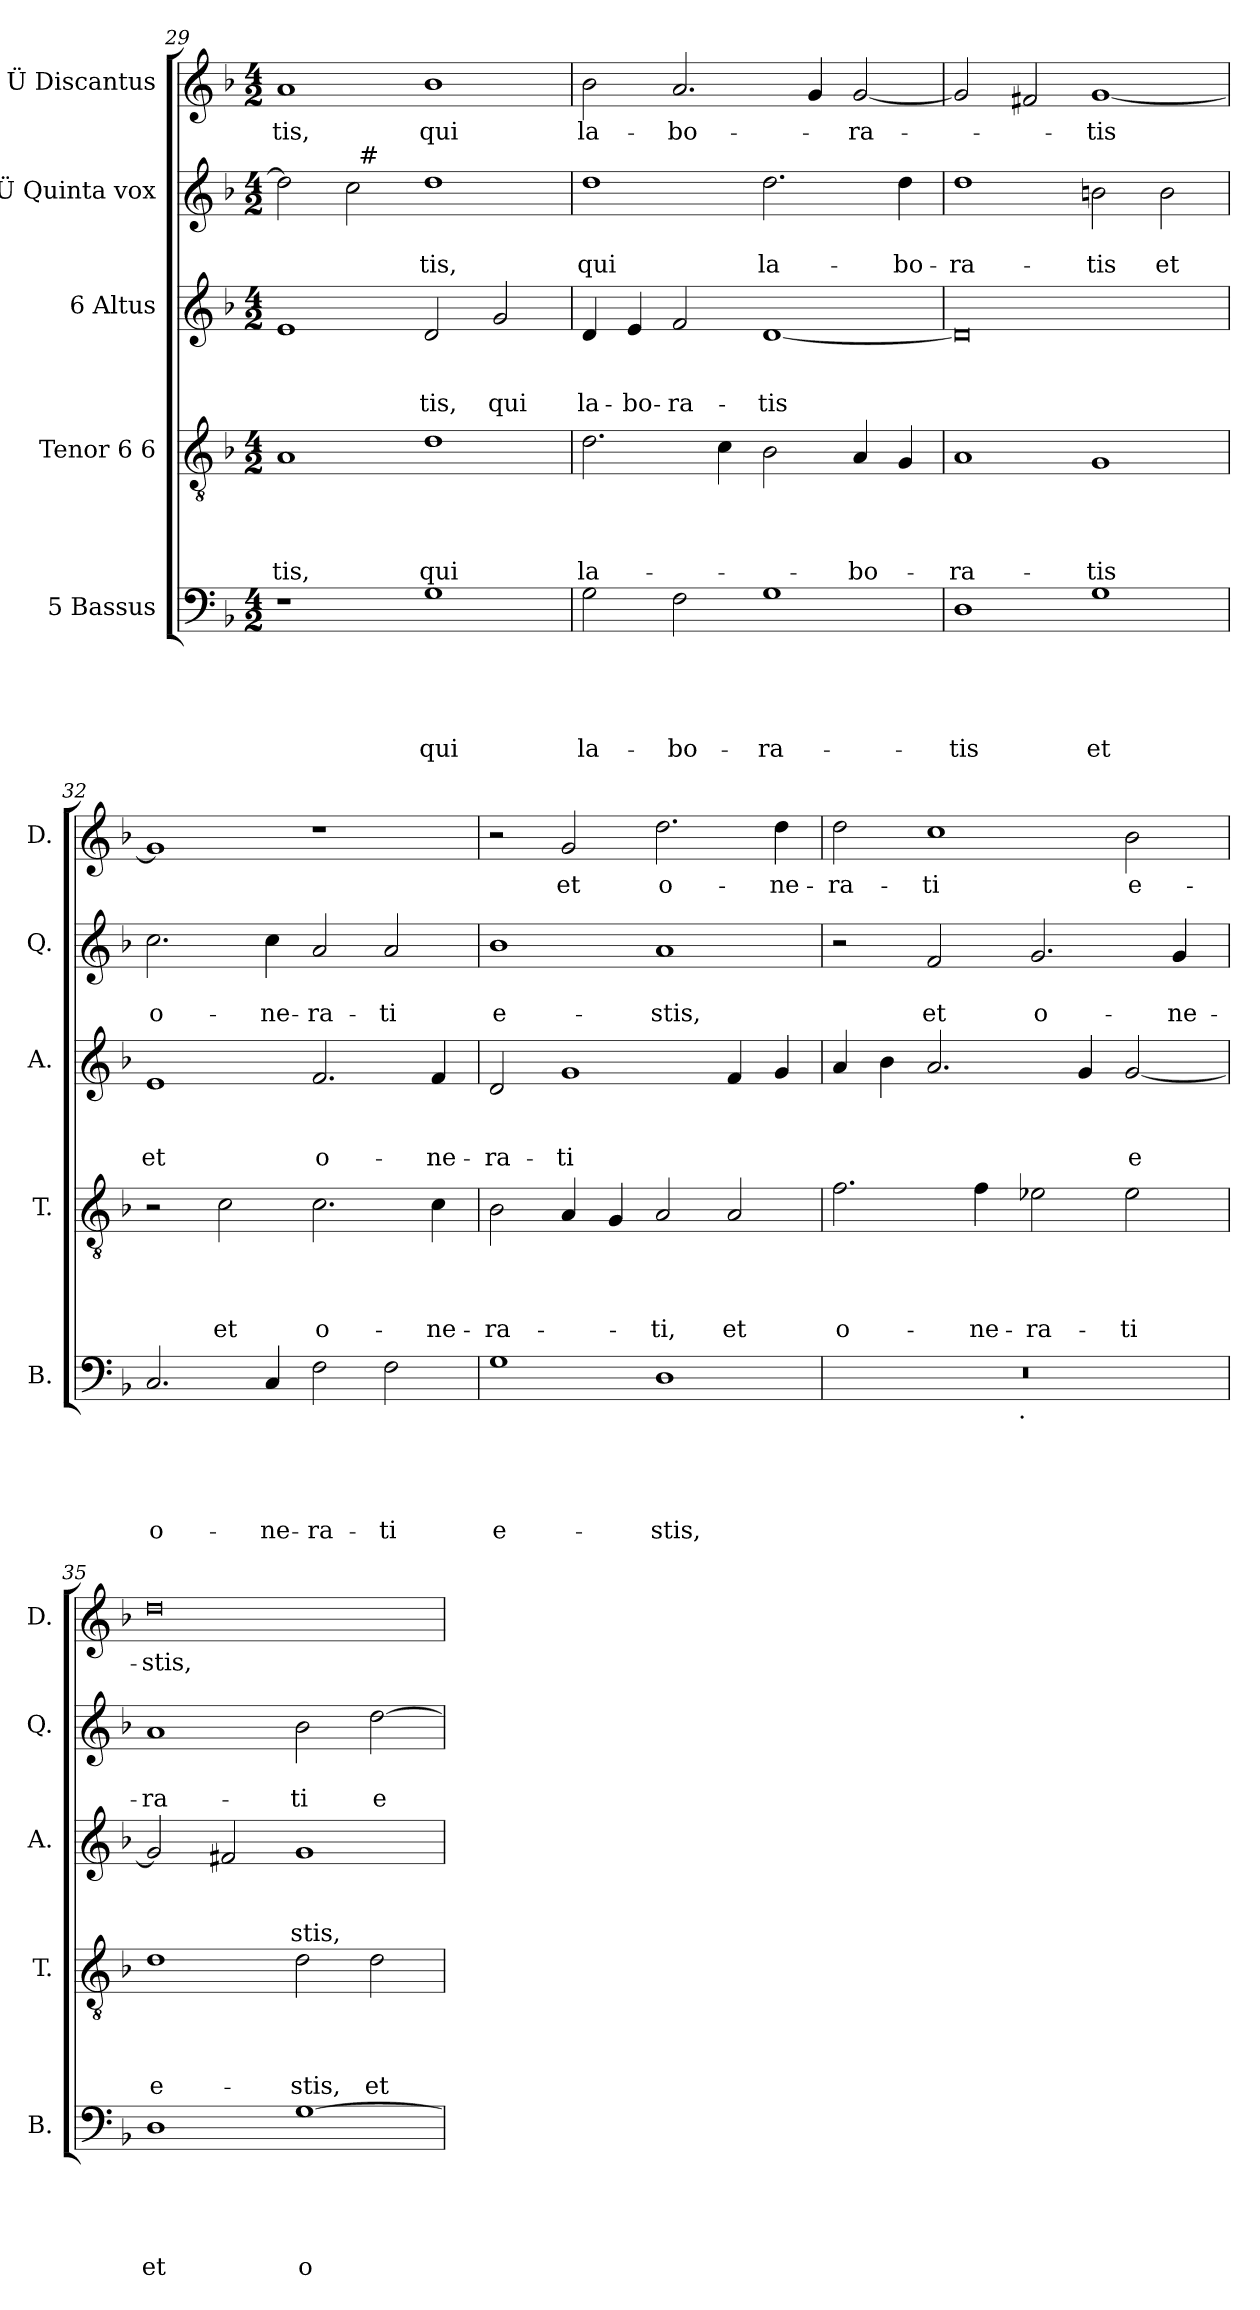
**kern	**text	**text	**text	**text	**text	**kern	**text	**text	**text	**text	**kern	**text	**text	**text	**kern	**text	**text	**kern	**text
*part5	*part5	*part5	*part5	*part5	*part5	*part4	*part4	*part4	*part4	*part4	*part3	*part3	*part3	*part3	*part2	*part2	*part2	*part1	*part1
*staff5	*staff5	*staff5	*staff5	*staff5	*staff5	*staff4	*staff4	*staff4	*staff4	*staff4	*staff3	*staff3	*staff3	*staff3	*staff2	*staff2	*staff2	*staff1	*staff1
*I"5 Bassus	*	*	*	*	*	*I"Tenor 6 6	*	*	*	*	*I"6 Altus	*	*	*	*I"Ü Quinta vox	*	*	*I"Ü Discantus	*
*I'B.	*	*	*	*	*	*I'T.	*	*	*	*	*I'A.	*	*	*	*I'Q.	*	*	*I'D.	*
*clefF4	*	*	*	*	*	*clefGv2	*	*	*	*	*clefG2	*	*	*	*clefG2	*	*	*clefG2	*
*k[b-]	*	*	*	*	*	*k[b-]	*	*	*	*	*k[b-]	*	*	*	*k[b-]	*	*	*k[b-]	*
*F:	*	*	*	*	*	*F:	*	*	*	*	*F:	*	*	*	*F:	*	*	*F:	*
*M4/2	*	*	*	*	*	*M4/2	*	*	*	*	*M4/2	*	*	*	*M4/2	*	*	*M4/2	*
=29	=29	=29	=29	=29	=29	=29	=29	=29	=29	=29	=29	=29	=29	=29	=29	=29	=29	=29	=29
!	!	!	!	!	!	!	!	!	!	!LO:LY:b	!	!	!	!	!	!	!	!	!LO:LY:b
*	*	*	*	*	*	*	*	*	*	*	*	*	*	*	*^	*	*	*	*
1r	.	.	.	.	.	1A	.	.	.	-tis,	1e	.	.	.	2dd\]	2ryy	.	.	1a	-tis,
.	.	.	.	.	.	.	.	.	.	.	.	.	.	.	2cc\	32ryy	.	.	.	.
!	!	!	!	!	!	!	!	!	!	!	!	!	!	!	!	!LO:TX:a:t=#	!	!	!	!
.	.	.	.	.	.	.	.	.	.	.	.	.	.	.	.	1ryy	.	.	.	.
!	!	!	!	!	!LO:LY:b	!	!	!	!	!LO:LY:b	!	!	!	!LO:LY:b	!	!	!	!LO:LY:b	!	!LO:LY:b
1G	.	.	.	.	qui	1d	.	.	.	qui	2d/	.	.	-tis,	1dd	.	.	-tis,	1b-	qui
!	!	!	!	!	!	!	!	!	!	!	!	!	!	!LO:LY:b	!	!	!	!	!	!
.	.	.	.	.	.	.	.	.	.	.	2g/	.	.	qui	.	.	.	.	.	.
.	.	.	.	.	.	.	.	.	.	.	.	.	.	.	.	4...ryy	.	.	.	.
!!LO:PB:g=z
=30	=30	=30	=30	=30	=30	=30	=30	=30	=30	=30	=30	=30	=30	=30	=30	=30	=30	=30	=30	=30
!	!	!	!	!	!LO:LY:b	!	!	!	!	!LO:LY:b	!	!	!	!LO:LY:b	!	!	!	!LO:LY:b	!	!LO:LY:b
*	*	*	*	*	*	*	*	*	*	*	*	*	*	*	*v	*v	*	*	*	*
2G\	.	.	.	.	la-	2.d\	.	.	.	la-	4d/	.	.	la-	1dd	.	qui	2b-\	la-
!	!	!	!	!	!	!	!	!	!	!	!	!	!	!LO:LY:b	!	!	!	!	!
.	.	.	.	.	.	.	.	.	.	.	4e/	.	.	-bo-	.	.	.	.	.
!	!	!	!	!	!LO:LY:b	!	!	!	!	!	!	!	!	!LO:LY:b	!	!	!	!	!LO:LY:b
2F\	.	.	.	.	-bo-	.	.	.	.	.	2f/	.	.	-ra-	.	.	.	2.a/	-bo-
.	.	.	.	.	.	4c\	.	.	.	.	.	.	.	.	.	.	.	.	.
!	!	!	!	!	!LO:LY:b	!	!	!	!	!	!	!	!	!LO:LY:b	!	!	!LO:LY:b	!	!
1G	.	.	.	.	-ra-	2B-\	.	.	.	.	[<1d	.	.	-tis	2.dd\	.	la-	.	.
.	.	.	.	.	.	.	.	.	.	.	.	.	.	.	.	.	.	4g/	.
!	!	!	!	!	!	!	!	!	!	!LO:LY:b	!	!	!	!	!	!	!	!	!LO:LY:b
.	.	.	.	.	.	4A/	.	.	.	-bo-	.	.	.	.	.	.	.	[<2g/	-ra-
!	!	!	!	!	!	!	!	!	!	!	!	!	!	!	!	!	!LO:LY:b	!	!
.	.	.	.	.	.	4G/	.	.	.	.	.	.	.	.	4dd\	.	-bo-	.	.
=31	=31	=31	=31	=31	=31	=31	=31	=31	=31	=31	=31	=31	=31	=31	=31	=31	=31	=31	=31
!	!	!	!	!	!LO:LY:b	!	!	!	!	!LO:LY:b	!	!	!	!	!	!	!LO:LY:b	!	!
1D	.	.	.	.	-tis	1A	.	.	.	-ra-	0d]	.	.	.	1dd	.	-ra-	2g/]	.
.	.	.	.	.	.	.	.	.	.	.	.	.	.	.	.	.	.	2f#X/	.
!	!	!	!	!	!LO:LY:b	!	!	!	!	!LO:LY:b	!	!	!	!	!	!	!LO:LY:b	!	!LO:LY:b
1G	.	.	.	.	et	1G	.	.	.	-tis	.	.	.	.	2bn\	.	-tis	[<1g	-tis
!	!	!	!	!	!	!	!	!	!	!	!	!	!	!	!	!	!LO:LY:b	!	!
.	.	.	.	.	.	.	.	.	.	.	.	.	.	.	2b\	.	et	.	.
=32	=32	=32	=32	=32	=32	=32	=32	=32	=32	=32	=32	=32	=32	=32	=32	=32	=32	=32	=32
!	!	!	!	!	!LO:LY:b	!	!	!	!	!	!	!	!	!LO:LY:b	!	!	!LO:LY:b	!	!
2.C/	.	.	.	.	o-	2r	.	.	.	.	1e	.	.	et	2.cc\	.	o-	1g]	.
!	!	!	!	!	!	!	!	!	!	!LO:LY:b	!	!	!	!	!	!	!	!	!
.	.	.	.	.	.	2c\	.	.	.	et	.	.	.	.	.	.	.	.	.
!	!	!	!	!	!LO:LY:b	!	!	!	!	!	!	!	!	!	!	!	!LO:LY:b	!	!
4C/	.	.	.	.	-ne-	.	.	.	.	.	.	.	.	.	4cc\	.	-ne-	.	.
!	!	!	!	!	!LO:LY:b	!	!	!	!	!LO:LY:b	!	!	!	!LO:LY:b	!	!	!LO:LY:b	!	!
2F\	.	.	.	.	-ra-	2.c\	.	.	.	o-	2.f/	.	.	o-	2a/	.	-ra-	1r	.
!	!	!	!	!	!LO:LY:b	!	!	!	!	!	!	!	!	!	!	!	!LO:LY:b	!	!
2F\	.	.	.	.	-ti	.	.	.	.	.	.	.	.	.	2a/	.	-ti	.	.
!	!	!	!	!	!	!	!	!	!	!LO:LY:b	!	!	!	!LO:LY:b	!	!	!	!	!
.	.	.	.	.	.	4c\	.	.	.	-ne-	4f/	.	.	-ne-	.	.	.	.	.
=33	=33	=33	=33	=33	=33	=33	=33	=33	=33	=33	=33	=33	=33	=33	=33	=33	=33	=33	=33
!	!	!	!	!	!LO:LY:b:rj	!	!	!	!	!LO:LY:b	!	!	!	!LO:LY:b	!	!	!LO:LY:b:rj	!	!
1G	.	.	.	.	e-	2B-\	.	.	.	-ra-	2d/	.	.	-ra-	1b-	.	e-	2r	.
!	!	!	!	!	!	!	!	!	!	!	!	!	!	!LO:LY:b	!	!	!	!	!LO:LY:b
.	.	.	.	.	.	4A/	.	.	.	.	1g	.	.	-ti	.	.	.	2g/	et
.	.	.	.	.	.	4G/	.	.	.	.	.	.	.	.	.	.	.	.	.
!	!	!	!	!	!LO:LY:b	!	!	!	!	!LO:LY:b	!	!	!	!	!	!	!LO:LY:b	!	!LO:LY:b
1D	.	.	.	.	-stis,	2A/	.	.	.	-ti,	.	.	.	.	1a	.	-stis,	2.dd\	o-
!	!	!	!	!	!	!	!	!	!	!LO:LY:b	!	!	!	!	!	!	!	!	!
.	.	.	.	.	.	2A/	.	.	.	et	4f/	.	.	.	.	.	.	.	.
!	!	!	!	!	!	!	!	!	!	!	!	!	!	!	!	!	!	!	!LO:LY:b
.	.	.	.	.	.	.	.	.	.	.	4g/	.	.	.	.	.	.	4dd\	-ne-
=34	=34	=34	=34	=34	=34	=34	=34	=34	=34	=34	=34	=34	=34	=34	=34	=34	=34	=34	=34
!	!	!	!	!	!	!	!	!	!	!LO:LY:b	!	!	!	!	!	!	!	!	!LO:LY:b
*^	*	*	*	*	*	*	*	*	*	*	*	*	*	*	*	*	*	*	*
0r	2ryy	.	.	.	.	.	2.f\	.	.	.	o-	4a/	.	.	.	2r	.	.	2dd\	-ra-
.	.	.	.	.	.	.	.	.	.	.	.	4b-\	.	.	.	.	.	.	.	.
!	!	!	!	!	!	!	!	!	!	!	!	!	!	!	!	!	!	!LO:LY:b	!	!LO:LY:b
.	4...ryy	.	.	.	.	.	.	.	.	.	.	2.a/	.	.	.	2f/	.	et	1cc	-ti
!	!	!	!	!	!	!	!	!	!	!	!LO:LY:b	!	!	!	!	!	!	!	!	!
.	.	.	.	.	.	.	4f\	.	.	.	-ne-	.	.	.	.	.	.	.	.	.
!	!LO:TX:b:t=.	!	!	!	!	!	!	!	!	!	!	!	!	!	!	!	!	!	!	!
.	1ryy	.	.	.	.	.	.	.	.	.	.	.	.	.	.	.	.	.	.	.
!	!	!	!	!	!	!	!	!	!	!	!LO:LY:b	!	!	!	!	!	!	!LO:LY:b	!	!
.	.	.	.	.	.	.	2e-X\	.	.	.	-ra-	.	.	.	.	2.g/	.	o-	.	.
.	.	.	.	.	.	.	.	.	.	.	.	4g/	.	.	.	.	.	.	.	.
!	!	!	!	!	!	!	!	!	!	!	!LO:LY:b	!	!	!	!LO:LY:b	!	!	!	!	!LO:LY:b
.	.	.	.	.	.	.	2e-\	.	.	.	-ti	[<2g/	.	.	e	.	.	.	2b-\	e-
!	!	!	!	!	!	!	!	!	!	!	!	!	!	!	!	!	!	!LO:LY:b	!	!
.	.	.	.	.	.	.	.	.	.	.	.	.	.	.	.	4g/	.	-ne-	.	.
.	32ryy	.	.	.	.	.	.	.	.	.	.	.	.	.	.	.	.	.	.	.
!!LO:LB:g=z
=35	=35	=35	=35	=35	=35	=35	=35	=35	=35	=35	=35	=35	=35	=35	=35	=35	=35	=35	=35	=35
!	!	!	!	!	!	!LO:LY:b	!	!	!	!	!LO:LY:b:rj	!	!	!	!	!	!	!LO:LY:b	!	!LO:LY:b
*v	*v	*	*	*	*	*	*	*	*	*	*	*	*	*	*	*	*	*	*	*
1D	.	.	.	.	et	1d	.	.	.	e-	2g/]	.	.	.	1a	.	-ra-	0dd	-stis,
.	.	.	.	.	.	.	.	.	.	.	2f#X/	.	.	.	.	.	.	.	.
!	!	!	!	!	!LO:LY:b:rj	!	!	!	!	!LO:LY:b	!	!	!	!LO:LY:b	!	!	!LO:LY:b	!	!
[>1G	.	.	.	.	o-	2d\	.	.	.	-stis,	1g	.	.	stis,	2b-\	.	-ti	.	.
!	!	!	!	!	!	!	!	!	!	!LO:LY:b	!	!	!	!	!	!	!LO:LY:b	!	!
.	.	.	.	.	.	2d\	.	.	.	et	.	.	.	.	[>2dd\	.	e-	.	.
=	=	=	=	=	=	=	=	=	=	=	=	=	=	=	=	=	=	=	=
*-	*-	*-	*-	*-	*-	*-	*-	*-	*-	*-	*-	*-	*-	*-	*-	*-	*-	*-	*-
